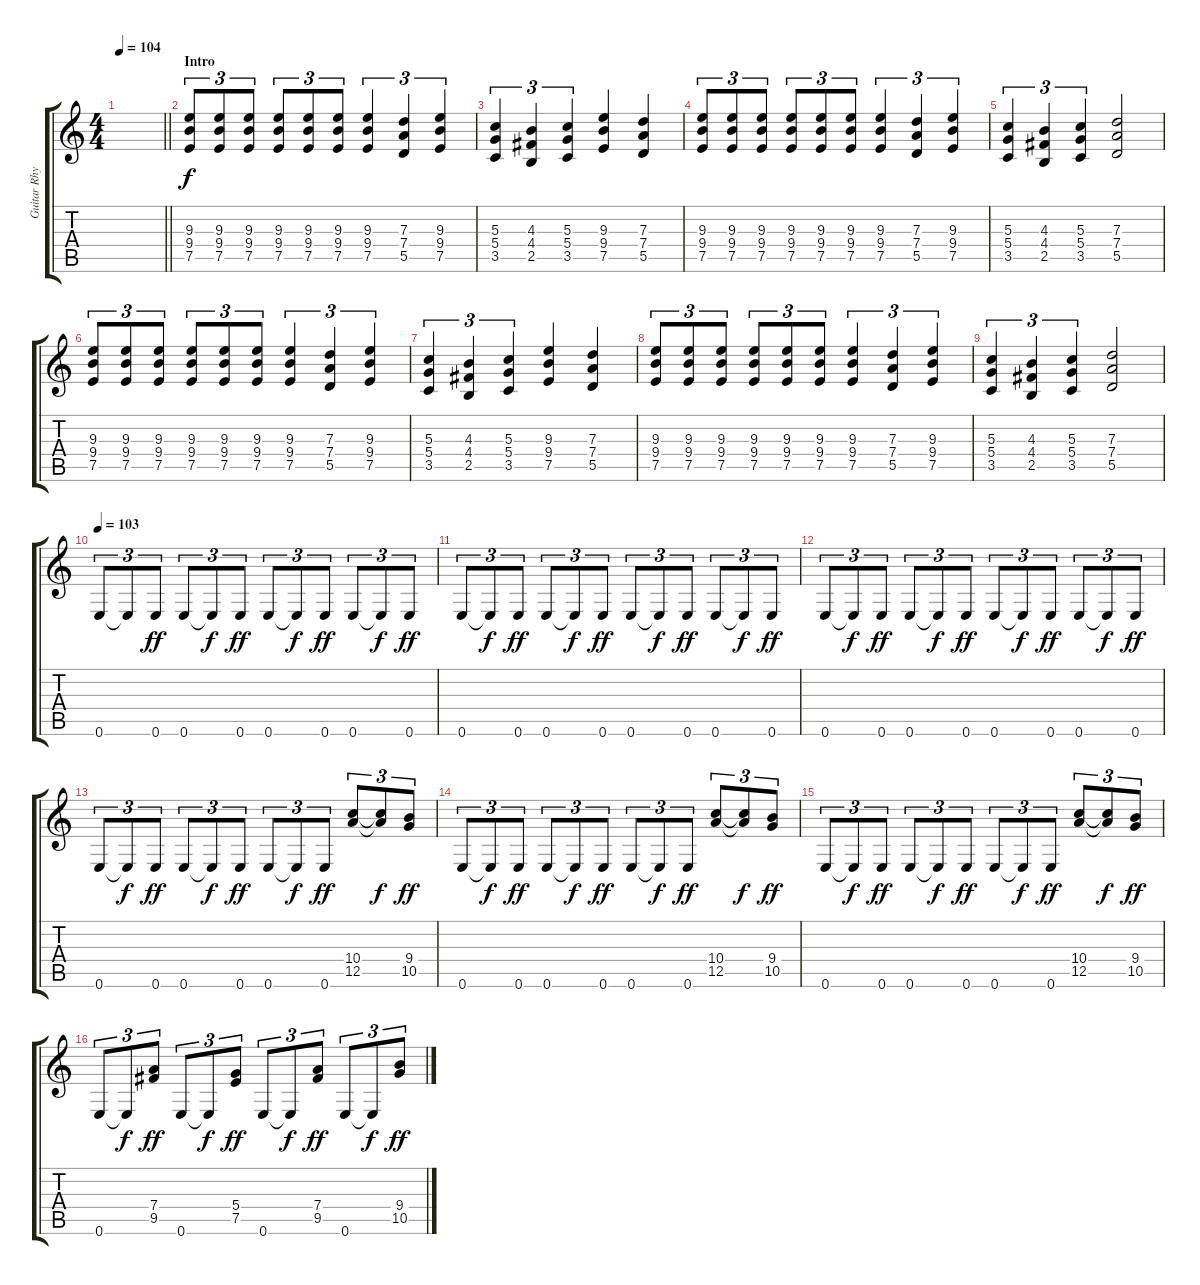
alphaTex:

\track ("Guitar Rhythm" "Guitar Rhy") {instrument overdrivenguitar}
\staff {score tabs}
\tuning (E4 B3 G3 D3 A2 E2) {hide}
\ts (4 4)
\tempo 104
\tempo 114
\tempo 104
\clef g2
\barLineRight lightlight
\ks c
|
\section ("" "Intro")
(9.3 9.4 7.5).8{tu (3 2)} (9.3 9.4 7.5).8{tu (3 2)} (9.3 9.4 7.5).8{tu (3 2)} (9.3 9.4 7.5).8{tu (3 2)} (9.3 9.4 7.5).8{tu (3 2)} (9.3 9.4 7.5).8{tu (3 2)} (9.3 9.4 7.5).4{tu (3 2)} (7.3 7.4 5.5).4{tu (3 2)} (9.3 9.4 7.5).4{tu (3 2)} |
(5.3 5.4 3.5).4{tu (3 2)} (4.3 4.4 2.5).4{tu (3 2)} (5.3 5.4 3.5).4{tu (3 2)} (9.3 9.4 7.5).4 (7.3 7.4 5.5).4 |
(9.3 9.4 7.5).8{tu (3 2)} (9.3 9.4 7.5).8{tu (3 2)} (9.3 9.4 7.5).8{tu (3 2)} (9.3 9.4 7.5).8{tu (3 2)} (9.3 9.4 7.5).8{tu (3 2)} (9.3 9.4 7.5).8{tu (3 2)} (9.3 9.4 7.5).4{tu (3 2)} (7.3 7.4 5.5).4{tu (3 2)} (9.3 9.4 7.5).4{tu (3 2)} |
(5.3 5.4 3.5).4{tu (3 2)} (4.3 4.4 2.5).4{tu (3 2)} (5.3 5.4 3.5).4{tu (3 2)} (7.3 7.4 5.5).2 |
(9.3 9.4 7.5).8{tu (3 2)} (9.3 9.4 7.5).8{tu (3 2)} (9.3 9.4 7.5).8{tu (3 2)} (9.3 9.4 7.5).8{tu (3 2)} (9.3 9.4 7.5).8{tu (3 2)} (9.3 9.4 7.5).8{tu (3 2)} (9.3 9.4 7.5).4{tu (3 2)} (7.3 7.4 5.5).4{tu (3 2)} (9.3 9.4 7.5).4{tu (3 2)} |
(5.3 5.4 3.5).4{tu (3 2)} (4.3 4.4 2.5).4{tu (3 2)} (5.3 5.4 3.5).4{tu (3 2)} (9.3 9.4 7.5).4 (7.3 7.4 5.5).4 |
(9.3 9.4 7.5).8{tu (3 2)} (9.3 9.4 7.5).8{tu (3 2)} (9.3 9.4 7.5).8{tu (3 2)} (9.3 9.4 7.5).8{tu (3 2)} (9.3 9.4 7.5).8{tu (3 2)} (9.3 9.4 7.5).8{tu (3 2)} (9.3 9.4 7.5).4{tu (3 2)} (7.3 7.4 5.5).4{tu (3 2)} (9.3 9.4 7.5).4{tu (3 2)} |
(5.3 5.4 3.5).4{tu (3 2)} (4.3 4.4 2.5).4{tu (3 2)} (5.3 5.4 3.5).4{tu (3 2)} (7.3 7.4 5.5).2 |
\tempo 103
0.6.8{tu (3 2)} 0.6{t}.8{tu (3 2) dy f} 0.6.8{tu (3 2) dy ff} 0.6.8{tu (3 2)} 0.6{t}.8{tu (3 2) dy f} 0.6.8{tu (3 2) dy ff} 0.6.8{tu (3 2)} 0.6{t}.8{tu (3 2) dy f} 0.6.8{tu (3 2) dy ff} 0.6.8{tu (3 2)} 0.6{t}.8{tu (3 2) dy f} 0.6.8{tu (3 2) dy ff} |
0.6.8{tu (3 2)} 0.6{t}.8{tu (3 2) dy f} 0.6.8{tu (3 2) dy ff} 0.6.8{tu (3 2)} 0.6{t}.8{tu (3 2) dy f} 0.6.8{tu (3 2) dy ff} 0.6.8{tu (3 2)} 0.6{t}.8{tu (3 2) dy f} 0.6.8{tu (3 2) dy ff} 0.6.8{tu (3 2)} 0.6{t}.8{tu (3 2) dy f} 0.6.8{tu (3 2) dy ff} |
0.6.8{tu (3 2)} 0.6{t}.8{tu (3 2) dy f} 0.6.8{tu (3 2) dy ff} 0.6.8{tu (3 2)} 0.6{t}.8{tu (3 2) dy f} 0.6.8{tu (3 2) dy ff} 0.6.8{tu (3 2)} 0.6{t}.8{tu (3 2) dy f} 0.6.8{tu (3 2) dy ff} 0.6.8{tu (3 2)} 0.6{t}.8{tu (3 2) dy f} 0.6.8{tu (3 2) dy ff} |
0.6.8{tu (3 2)} 0.6{t}.8{tu (3 2) dy f} 0.6.8{tu (3 2) dy ff} 0.6.8{tu (3 2)} 0.6{t}.8{tu (3 2) dy f} 0.6.8{tu (3 2) dy ff} 0.6.8{tu (3 2)} 0.6{t}.8{tu (3 2) dy f} 0.6.8{tu (3 2) dy ff} (10.4 12.5).8{tu (3 2)} (10.4{t} 12.5{t}).8{tu (3 2) dy f} (9.4 10.5).8{tu (3 2) dy ff} |
0.6.8{tu (3 2)} 0.6{t}.8{tu (3 2) dy f} 0.6.8{tu (3 2) dy ff} 0.6.8{tu (3 2)} 0.6{t}.8{tu (3 2) dy f} 0.6.8{tu (3 2) dy ff} 0.6.8{tu (3 2)} 0.6{t}.8{tu (3 2) dy f} 0.6.8{tu (3 2) dy ff} (10.4 12.5).8{tu (3 2)} (10.4{t} 12.5{t}).8{tu (3 2) dy f} (9.4 10.5).8{tu (3 2) dy ff} |
0.6.8{tu (3 2)} 0.6{t}.8{tu (3 2) dy f} 0.6.8{tu (3 2) dy ff} 0.6.8{tu (3 2)} 0.6{t}.8{tu (3 2) dy f} 0.6.8{tu (3 2) dy ff} 0.6.8{tu (3 2)} 0.6{t}.8{tu (3 2) dy f} 0.6.8{tu (3 2) dy ff} (10.4 12.5).8{tu (3 2)} (10.4{t} 12.5{t}).8{tu (3 2) dy f} (9.4 10.5).8{tu (3 2) dy ff} |
0.6.8{tu (3 2)} 0.6{t}.8{tu (3 2) dy f} (7.4 9.5).8{tu (3 2) dy ff} 0.6.8{tu (3 2)} 0.6{t}.8{tu (3 2) dy f} (5.4 7.5).8{tu (3 2) dy ff} 0.6.8{tu (3 2)} 0.6{t}.8{tu (3 2) dy f} (7.4 9.5).8{tu (3 2) dy ff} 0.6.8{tu (3 2)} 0.6{t}.8{tu (3 2) dy f} (9.4 10.5).8{tu (3 2) dy ff}
